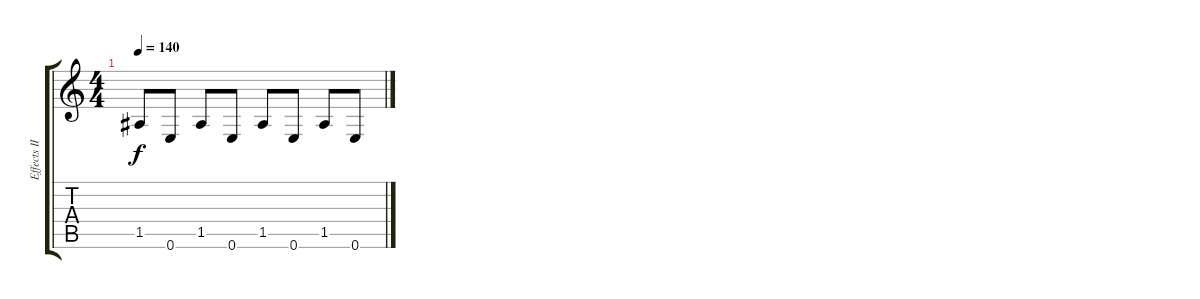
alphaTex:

\track ("Effects II" "Effects II") {instrument electricguitarjazz}
\staff {score tabs}
\tuning (E4 B3 G3 D3 A2 E2) {hide}
\ts (4 4)
\tempo 140
\clef g2
\ks c
1.5.8{dy f} 0.6.8 1.5.8 0.6.8 1.5.8 0.6.8 1.5.8 0.6.8
